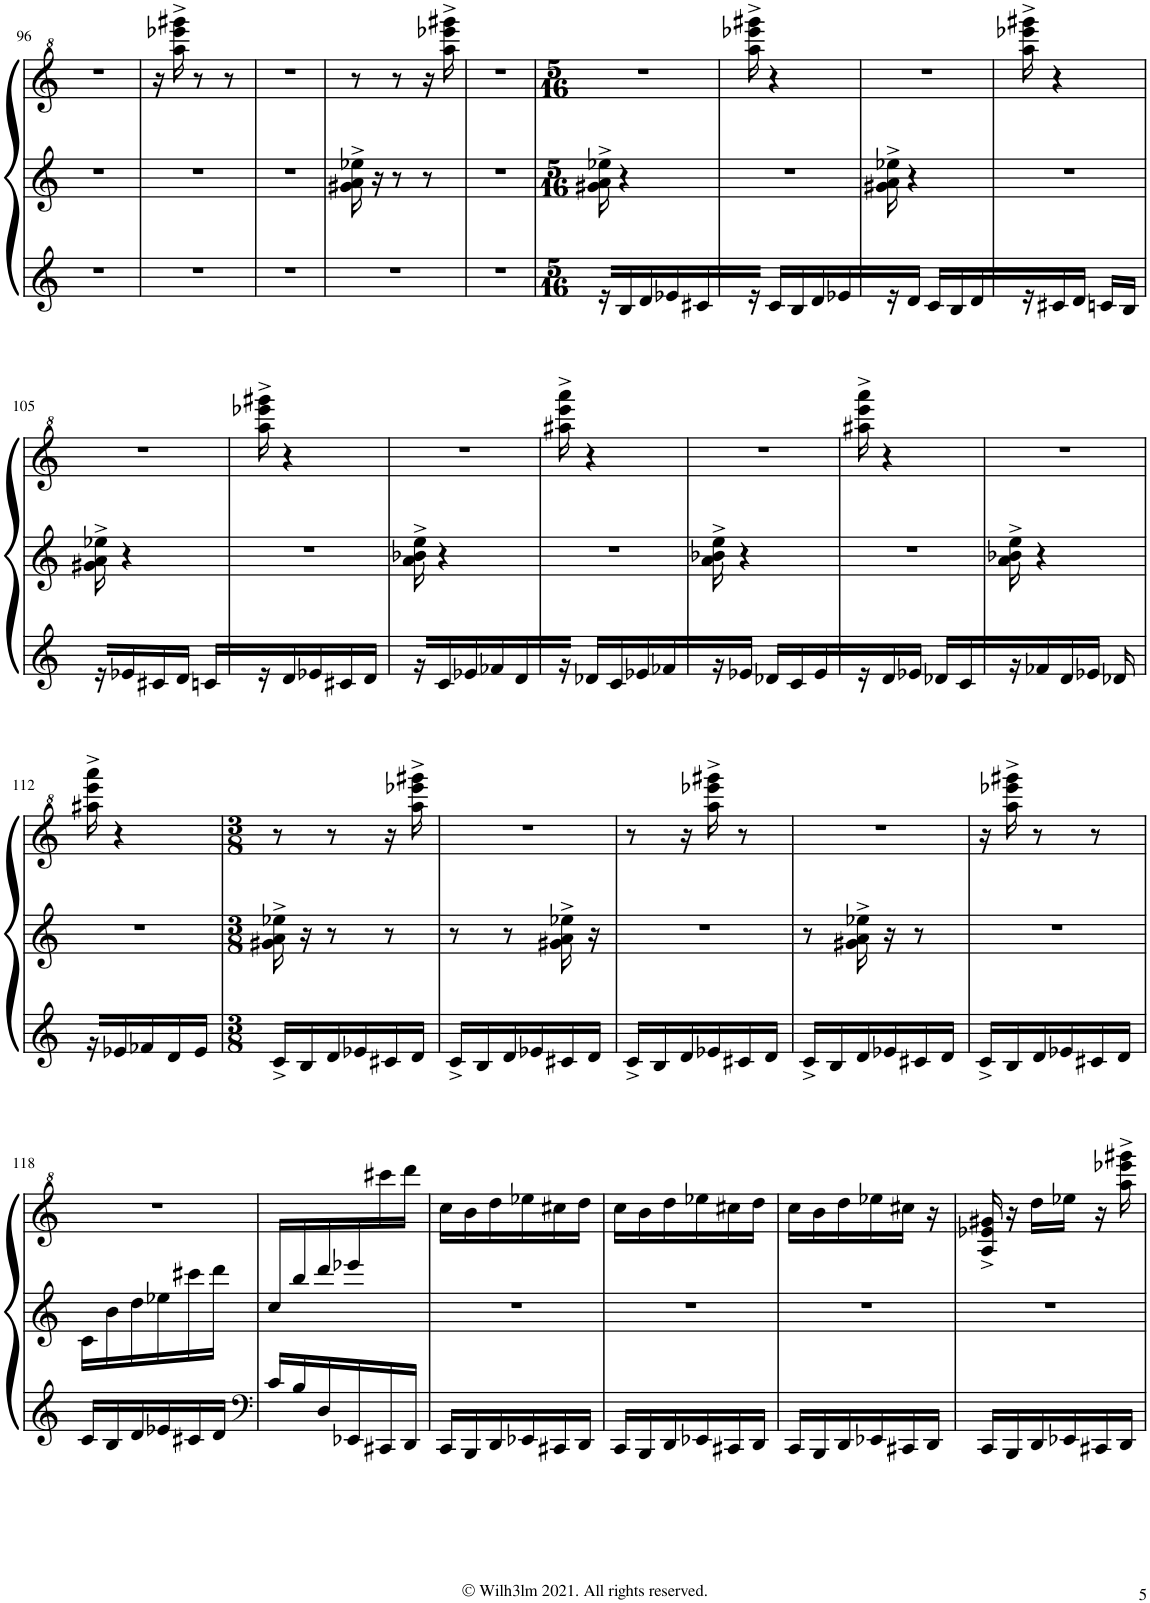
**kern	**kern	**kern
*part1	*part1	*part1
*staff3	*staff2	*staff1
*I"Piano	*	*
*I'Pno.	*	*
!!LO:PB:g=z
*clefG2	*clefG2	*clefG^2
*k[]	*k[]	*k[]
*M3/8	*M3/8	*M3/8
=96	=96	=96
4.r	4.r	4.r
=97	=97	=97
4.r	4.r	16r
.	.	16aaa\^ 16eeee-X\^ 16gggg#X\^
.	.	8r
.	.	8r
=98	=98	=98
4.r	4.r	4.r
=99	=99	=99
4.r	16g#X\^ 16a\^ 16ee-X\^	8r
.	16r	.
.	8r	8r
.	8r	16r
.	.	16aaa\^ 16eeee-X\^ 16gggg#X\^
=100	=100	=100
4.r	4.r	4.r
=101	=101	=101
*M5/16	*M5/16	*M5/16
16r	16g#X\^ 16a\^ 16ee-X\^	16%5r
16B/	4r	.
16d/	.	.
16e-X/	.	.
16c#X/	.	.
=102	=102	=102
16r	16%5r	16aaa\^ 16eeee-X\^ 16gggg#X\^
16c/LL	.	4r
16B/	.	.
16d/	.	.
16e-X/	.	.
=103	=103	=103
16r	16g#X\^ 16a\^ 16ee-X\^	16%5r
16d/JJ	4r	.
16c/LL	.	.
16B/	.	.
16d/	.	.
=104	=104	=104
16r	16%5r	16aaa\^ 16eeee-X\^ 16gggg#X\^
16c#X/	.	4r
16d/JJ	.	.
16cn/LL	.	.
16B/JJ	.	.
!!LO:LB:g=z
=105	=105	=105
16r	16g#X\^ 16a\^ 16ee-X\^	16%5r
16e-X/	4r	.
16c#X/	.	.
16d/JJ	.	.
16cn/LL	.	.
=106	=106	=106
16r	16%5r	16aaa\^ 16eeee-X\^ 16gggg#X\^
16d/	.	4r
16e-X/	.	.
16c#X/	.	.
16d/JJ	.	.
=107	=107	=107
16r	16a\^ 16b-X\^ 16ee\^	16%5r
16c/	4r	.
16e-X/	.	.
16f-X/	.	.
16d/	.	.
=108	=108	=108
16r	16%5r	16aaa#X\^ 16eeee\^ 16aaaa\^
16d-X/LL	.	4r
16c/	.	.
16e-X/	.	.
16f-X/	.	.
=109	=109	=109
16r	16a\^ 16b-X\^ 16ee\^	16%5r
16e-X/JJ	4r	.
16d-X/LL	.	.
16c/	.	.
16e-/	.	.
=110	=110	=110
16r	16%5r	16aaa#X\^ 16eeee\^ 16aaaa\^
16d/	.	4r
16e-X/JJ	.	.
16d-X/LL	.	.
16c/	.	.
=111	=111	=111
16r	16a\^ 16b-X\^ 16ee\^	16%5r
16f-X/	4r	.
16d/	.	.
16e-X/JJ	.	.
16d-X/	.	.
!!LO:LB:g=z
=112	=112	=112
16r	16%5r	16aaa#X\^ 16eeee\^ 16aaaa\^
16e-X/	.	4r
16f-X/	.	.
16d/	.	.
16e-/JJ	.	.
=113	=113	=113
*M3/8	*M3/8	*M3/8
16c^/LL	16g#X\^ 16a\^ 16ee-X\^	8r
16B/	16r	.
16d/	8r	8r
16e-X/	.	.
16c#X/	8r	16r
16d/JJ	.	16aaa\^ 16eeee-X\^ 16gggg#X\^
=114	=114	=114
16c^/LL	8r	4.r
16B/	.	.
16d/	8r	.
16e-X/	.	.
16c#X/	16g#X\^ 16a\^ 16ee-X\^	.
16d/JJ	16r	.
=115	=115	=115
16c^/LL	4.r	8r
16B/	.	.
16d/	.	16r
16e-X/	.	16aaa\^ 16eeee-X\^ 16gggg#X\^
16c#X/	.	8r
16d/JJ	.	.
=116	=116	=116
16c^/LL	8r	4.r
16B/	.	.
16d/	16g#X\^ 16a\^ 16ee-X\^	.
16e-X/	16r	.
16c#X/	8r	.
16d/JJ	.	.
=117	=117	=117
16c^/LL	4.r	16r
16B/	.	16aaa\^ 16eeee-X\^ 16gggg#X\^
16d/	.	8r
16e-X/	.	.
16c#X/	.	8r
16d/JJ	.	.
!!LO:LB:g=z
=118	=118	=118
16c/LL	16c\LL	4.r
16B/	16b\	.
16d/	16dd\	.
16e-X/	16ee-X\	.
16c#X/	16ccc#X\	.
16d/JJ	16ddd\JJ	.
=119	=119	=119
*clefF4	*	*
*	*	*^
16c/LL	16cc/LL	4.ryy	4ryy
16B/	16bb/	.	.
16D/	16ddd/	.	.
16EE-X/	16eee-X/	.	.
16CC#X/	8ryy	.	16cccc#X\
16DD/JJ	.	.	16dddd\JJ
*	*	*v	*v
=120	=120	=120
16CC/LL	4.r	16ccc\LL
16BBB/	.	16bb\
16DD/	.	16ddd\
16EE-X/	.	16eee-X\
16CC#X/	.	16ccc#X\
16DD/JJ	.	16ddd\JJ
=121	=121	=121
16CC/LL	4.r	16ccc\LL
16BBB/	.	16bb\
16DD/	.	16ddd\
16EE-X/	.	16eee-X\
16CC#X/	.	16ccc#X\
16DD/JJ	.	16ddd\JJ
=122	=122	=122
16CC/LL	4.r	16ccc\LL
16BBB/	.	16bb\
16DD/	.	16ddd\
16EE-X/	.	16eee-X\
16CC#X/	.	16ccc#X\JJ
16DD/JJ	.	16r
=123	=123	=123
16CC/LL	4.r	16a/^ 16ee-X/^ 16gg#X/^
16BBB/	.	16r
16DD/	.	16ddd\LL
16EE-X/	.	16eee-X\JJ
16CC#X/	.	16r
16DD/JJ	.	16aaa\^ 16eeee-X\^ 16gggg#X\^
=	=	=
*-	*-	*-
